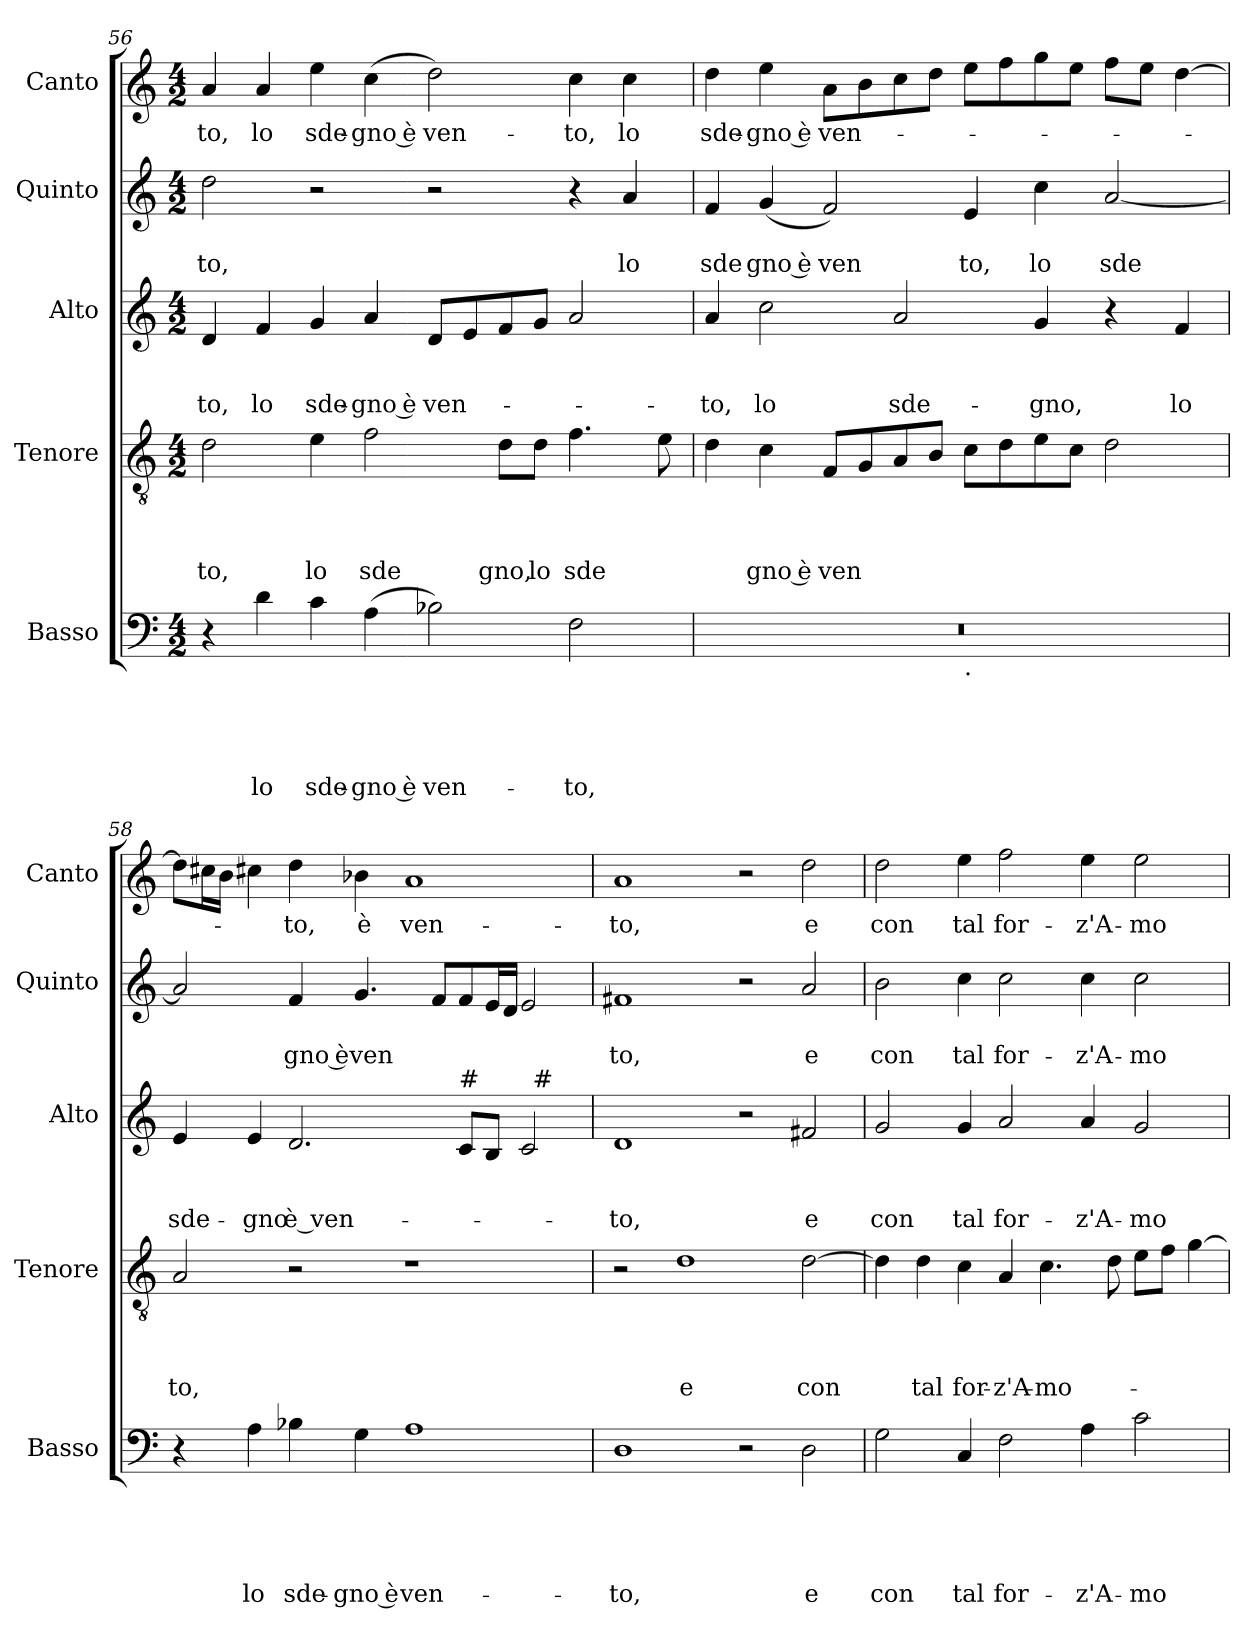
**kern	**text	**text	**text	**text	**text	**kern	**text	**text	**text	**text	**kern	**text	**text	**text	**kern	**text	**text	**kern	**text
*part5	*part5	*part5	*part5	*part5	*part5	*part4	*part4	*part4	*part4	*part4	*part3	*part3	*part3	*part3	*part2	*part2	*part2	*part1	*part1
*staff5	*staff5	*staff5	*staff5	*staff5	*staff5	*staff4	*staff4	*staff4	*staff4	*staff4	*staff3	*staff3	*staff3	*staff3	*staff2	*staff2	*staff2	*staff1	*staff1
*I"Basso	*	*	*	*	*	*I"Tenore	*	*	*	*	*I"Alto	*	*	*	*I"Quinto	*	*	*I"Canto	*
*I'Basso	*	*	*	*	*	*I'Tenore	*	*	*	*	*I'Alto	*	*	*	*I'Quinto	*	*	*I'Canto	*
!!LO:LB:g=z
*clefF4	*	*	*	*	*	*clefGv2	*	*	*	*	*clefG2	*	*	*	*clefG2	*	*	*clefG2	*
*k[]	*	*	*	*	*	*k[]	*	*	*	*	*k[]	*	*	*	*k[]	*	*	*k[]	*
*C:	*	*	*	*	*	*C:	*	*	*	*	*C:	*	*	*	*C:	*	*	*C:	*
*M4/2	*	*	*	*	*	*M4/2	*	*	*	*	*M4/2	*	*	*	*M4/2	*	*	*M4/2	*
=56	=56	=56	=56	=56	=56	=56	=56	=56	=56	=56	=56	=56	=56	=56	=56	=56	=56	=56	=56
!	!	!	!	!	!	!	!	!	!	!LO:LY:b	!	!	!	!LO:LY:b	!	!	!LO:LY:b	!	!LO:LY:b
4r	.	.	.	.	.	2d\	.	.	.	-to,	4d/	.	.	to,	2dd\	.	to,	4a/	to,
!	!	!	!	!	!LO:LY:b	!	!	!	!	!	!	!	!	!LO:LY:b	!	!	!	!	!LO:LY:b
4d\	.	.	.	.	lo	.	.	.	.	.	4f/	.	.	lo	.	.	.	4a/	lo
!	!	!	!	!	!LO:LY:b	!	!	!	!	!LO:LY:b	!	!	!	!LO:LY:b	!	!	!	!	!LO:LY:b
4c\	.	.	.	.	sde-	4e\	.	.	.	lo	4g/	.	.	sde-	2r	.	.	4ee\	sde-
!	!	!	!	!	!LO:LY:b	!	!	!	!	!LO:LY:b	!	!	!	!LO:LY:b:rj	!	!	!	!	!LO:LY:b:rj
(<4A\	.	.	.	.	-gno è	2f\	.	.	.	sde	4a/	.	.	-gno è	.	.	.	(<4cc\	-gno è
!	!	!	!	!	!LO:LY:b	!	!	!	!	!	!	!	!	!LO:LY:b	!	!	!	!	!LO:LY:b
2B-X\)	.	.	.	.	ven-	.	.	.	.	.	8d/L	.	.	ven-	2r	.	.	2dd\)	ven-
.	.	.	.	.	.	.	.	.	.	.	8e/	.	.	.	.	.	.	.	.
!	!	!	!	!	!	!	!	!	!	!LO:LY:b	!	!	!	!	!	!	!	!	!
.	.	.	.	.	.	8d\L	.	.	.	gno,	8f/	.	.	.	.	.	.	.	.
!	!	!	!	!	!	!	!	!	!	!LO:LY:b	!	!	!	!	!	!	!	!	!
.	.	.	.	.	.	8d\J	.	.	.	lo	8g/J	.	.	.	.	.	.	.	.
!	!	!	!	!	!LO:LY:b	!	!	!	!	!LO:LY:b	!	!	!	!	!	!	!	!	!LO:LY:b
2F\	.	.	.	.	-to,	4.f\	.	.	.	sde	2a/	.	.	.	4r	.	.	4cc\	-to,
!	!	!	!	!	!	!	!	!	!	!	!	!	!	!	!	!	!LO:LY:b	!	!LO:LY:b
.	.	.	.	.	.	.	.	.	.	.	.	.	.	.	4a/	.	lo	4cc\	lo
.	.	.	.	.	.	8e\	.	.	.	.	.	.	.	.	.	.	.	.	.
=57	=57	=57	=57	=57	=57	=57	=57	=57	=57	=57	=57	=57	=57	=57	=57	=57	=57	=57	=57
!	!	!	!	!	!	!	!	!	!	!	!	!	!	!LO:LY:b	!	!	!LO:LY:b	!	!LO:LY:b
*^	*	*	*	*	*	*	*	*	*	*	*	*	*	*	*	*	*	*	*
0r	1ryy	.	.	.	.	.	4d\	.	.	.	.	4a/	.	.	-to,	4f/	.	sde	4dd\	sde-
!	!	!	!	!	!	!	!	!	!	!	!LO:LY:b:rj	!	!	!	!LO:LY:b	!	!	!LO:LY:b:rj	!	!LO:LY:b
.	.	.	.	.	.	.	4c\	.	.	.	gno è	2cc\	.	.	lo	(<4g/	.	gno è	4ee\	-gno è
!	!	!	!	!	!	!	!	!	!	!	!LO:LY:b	!	!	!	!	!	!	!LO:LY:b	!	!LO:LY:b
.	.	.	.	.	.	.	8F/L	.	.	.	ven	.	.	.	.	2f/)	.	ven	8a\L	ven-
.	.	.	.	.	.	.	8G/	.	.	.	.	.	.	.	.	.	.	.	8b\	.
!	!	!	!	!	!	!	!	!	!	!	!	!	!	!	!LO:LY:b	!	!	!	!	!
.	.	.	.	.	.	.	8A/	.	.	.	.	2a/	.	.	sde-	.	.	.	8cc\	.
.	.	.	.	.	.	.	8B/J	.	.	.	.	.	.	.	.	.	.	.	8dd\J	.
!	!LO:TX:b:t=.	!	!	!	!	!	!	!	!	!	!	!	!	!	!	!	!	!	!	!
!	!	!	!	!	!	!	!	!	!	!	!	!	!	!	!	!	!	!LO:LY:b	!	!
.	1ryy	.	.	.	.	.	8c\L	.	.	.	.	.	.	.	.	4e/	.	to,	8ee\L	.
.	.	.	.	.	.	.	8d\	.	.	.	.	.	.	.	.	.	.	.	8ff\	.
!	!	!	!	!	!	!	!	!	!	!	!	!	!	!	!LO:LY:b	!	!	!LO:LY:b	!	!
.	.	.	.	.	.	.	8e\	.	.	.	.	4g/	.	.	-gno,	4cc\	.	lo	8gg\	.
.	.	.	.	.	.	.	8c\J	.	.	.	.	.	.	.	.	.	.	.	8ee\J	.
!	!	!	!	!	!	!	!	!	!	!	!	!	!	!	!	!	!	!LO:LY:b	!	!
.	.	.	.	.	.	.	2d\	.	.	.	.	4r	.	.	.	[<2a/	.	sde	8ff\L	.
.	.	.	.	.	.	.	.	.	.	.	.	.	.	.	.	.	.	.	8ee\J	.
!	!	!	!	!	!	!	!	!	!	!	!	!	!	!	!LO:LY:b	!	!	!	!	!
.	.	.	.	.	.	.	.	.	.	.	.	4f/	.	.	lo	.	.	.	[>4dd\	.
=58	=58	=58	=58	=58	=58	=58	=58	=58	=58	=58	=58	=58	=58	=58	=58	=58	=58	=58	=58	=58
!	!	!	!	!	!	!	!	!	!	!	!LO:LY:b	!	!	!	!LO:LY:b	!	!	!	!	!
*v	*v	*	*	*	*	*	*	*	*	*	*	*^	*	*	*	*	*	*	*	*
4r	.	.	.	.	.	2A/	.	.	.	to,	4e/	1ryy	.	.	sde-	2a/]	.	.	8dd\L]	.
.	.	.	.	.	.	.	.	.	.	.	.	.	.	.	.	.	.	.	16cc#X\L	.
.	.	.	.	.	.	.	.	.	.	.	.	.	.	.	.	.	.	.	16b\JJ	.
!	!	!	!	!	!LO:LY:b	!	!	!	!	!	!	!	!	!	!LO:LY:b:rj	!	!	!	!	!
4A\	.	.	.	.	lo	.	.	.	.	.	4e/	.	.	.	-gno	.	.	.	4cc#X\	.
!	!	!	!	!	!LO:LY:b	!	!	!	!	!	!	!	!	!	!LO:LY:b:rj	!	!	!LO:LY:b:rj	!	!LO:LY:b
4B-X\	.	.	.	.	sde-	2r	.	.	.	.	2.d/	.	.	.	è ven-	4f/	.	gno è	4dd\	-to,
!	!	!	!	!	!LO:LY:b:rj	!	!	!	!	!	!	!	!	!	!	!	!	!LO:LY:b	!	!LO:LY:b
4G\	.	.	.	.	-gno è	.	.	.	.	.	.	.	.	.	.	4.g/	.	ven	4b-X\	è
!	!	!	!	!	!LO:LY:b	!	!	!	!	!	!	!	!	!	!	!	!	!	!	!LO:LY:b
1A	.	.	.	.	ven-	1r	.	.	.	.	.	2ryy	.	.	.	.	.	.	1a	ven-
.	.	.	.	.	.	.	.	.	.	.	.	.	.	.	.	8f/L	.	.	.	.
!	!	!	!	!	!	!	!	!	!	!	!LO:TX:a:t=#	!	!	!	!	!	!	!	!	!
.	.	.	.	.	.	.	.	.	.	.	8c/L	.	.	.	.	8f/	.	.	.	.
.	.	.	.	.	.	.	.	.	.	.	8B/J	.	.	.	.	16e/L	.	.	.	.
.	.	.	.	.	.	.	.	.	.	.	.	.	.	.	.	16d/JJ	.	.	.	.
.	.	.	.	.	.	.	.	.	.	.	2c/	32ryy	.	.	.	2e/	.	.	.	.
!	!	!	!	!	!	!	!	!	!	!	!	!LO:TX:a:t=#	!	!	!	!	!	!	!	!
.	.	.	.	.	.	.	.	.	.	.	.	4...ryy	.	.	.	.	.	.	.	.
=59	=59	=59	=59	=59	=59	=59	=59	=59	=59	=59	=59	=59	=59	=59	=59	=59	=59	=59	=59	=59
!	!	!	!	!	!LO:LY:b	!	!	!	!	!	!	!	!	!	!LO:LY:b	!	!	!LO:LY:b	!	!LO:LY:b
*	*	*	*	*	*	*	*	*	*	*	*v	*v	*	*	*	*	*	*	*	*
1D	.	.	.	.	-to,	2r	.	.	.	.	1d	.	.	-to,	1f#X	.	to,	1a	-to,
!	!	!	!	!	!	!	!	!	!	!LO:LY:b	!	!	!	!	!	!	!	!	!
.	.	.	.	.	.	1d	.	.	.	e	.	.	.	.	.	.	.	.	.
2r	.	.	.	.	.	.	.	.	.	.	2r	.	.	.	2r	.	.	2r	.
!	!	!	!	!	!LO:LY:b	!	!	!	!	!LO:LY:b	!	!	!	!LO:LY:b	!	!	!LO:LY:b	!	!LO:LY:b
2D\	.	.	.	.	e	[<2d\	.	.	.	con	2f#X/	.	.	e	2a/	.	e	2dd\	e
!!LO:LB:g=z
=60	=60	=60	=60	=60	=60	=60	=60	=60	=60	=60	=60	=60	=60	=60	=60	=60	=60	=60	=60
!	!	!	!	!	!LO:LY:b	!	!	!	!	!	!	!	!	!LO:LY:b	!	!	!LO:LY:b	!	!LO:LY:b
2G\	.	.	.	.	con	4d\]	.	.	.	.	2g/	.	.	con	2b\	.	con	2dd\	con
!	!	!	!	!	!	!	!	!	!	!LO:LY:b	!	!	!	!	!	!	!	!	!
.	.	.	.	.	.	4d\	.	.	.	tal	.	.	.	.	.	.	.	.	.
!	!	!	!	!	!LO:LY:b	!	!	!	!	!LO:LY:b	!	!	!	!LO:LY:b	!	!	!LO:LY:b	!	!LO:LY:b
4C/	.	.	.	.	tal	4c\	.	.	.	for-	4g/	.	.	tal	4cc\	.	tal	4ee\	tal
!	!	!	!	!	!LO:LY:b	!	!	!	!	!LO:LY:b	!	!	!	!LO:LY:b	!	!	!LO:LY:b	!	!LO:LY:b
2F\	.	.	.	.	for-	4A/	.	.	.	-z'A-	2a/	.	.	for-	2cc\	.	for-	2ff\	for-
!	!	!	!	!	!	!	!	!	!	!LO:LY:b	!	!	!	!	!	!	!	!	!
.	.	.	.	.	.	4.c\	.	.	.	-mo-	.	.	.	.	.	.	.	.	.
!	!	!	!	!	!LO:LY:b	!	!	!	!	!	!	!	!	!LO:LY:b	!	!	!LO:LY:b	!	!LO:LY:b
4A\	.	.	.	.	-z'A-	.	.	.	.	.	4a/	.	.	-z'A-	4cc\	.	-z'A-	4ee\	-z'A-
.	.	.	.	.	.	8d\	.	.	.	.	.	.	.	.	.	.	.	.	.
!	!	!	!	!	!LO:LY:b	!	!	!	!	!	!	!	!	!LO:LY:b	!	!	!LO:LY:b	!	!LO:LY:b
2c\	.	.	.	.	-mo-	8e\L	.	.	.	.	2g/	.	.	-mo-	2cc\	.	-mo-	2ee\	-mo-
.	.	.	.	.	.	8f\J	.	.	.	.	.	.	.	.	.	.	.	.	.
.	.	.	.	.	.	[>4g\	.	.	.	.	.	.	.	.	.	.	.	.	.
=	=	=	=	=	=	=	=	=	=	=	=	=	=	=	=	=	=	=	=
*-	*-	*-	*-	*-	*-	*-	*-	*-	*-	*-	*-	*-	*-	*-	*-	*-	*-	*-	*-
